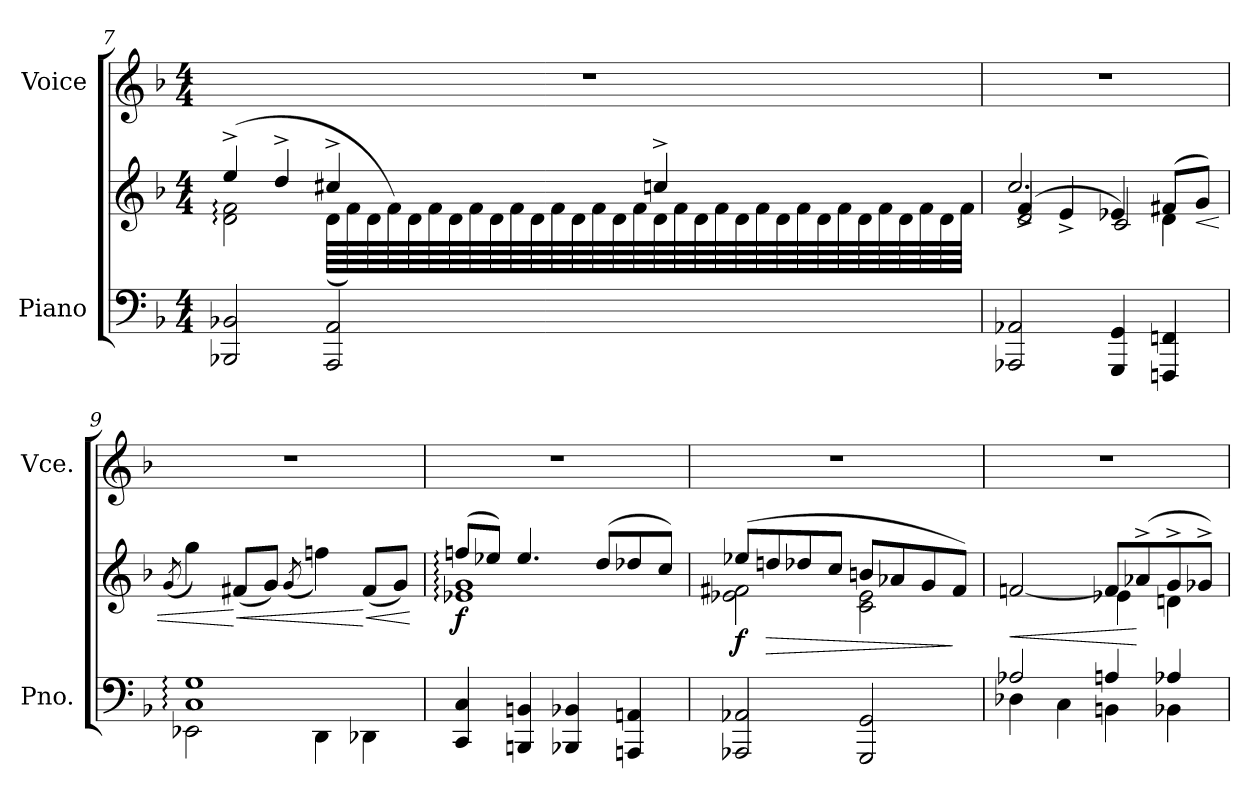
**kern	**kern	**dynam	**kern
*part2	*part2	*part2	*part1
*staff3	*staff2	*staff2/3	*staff1
*I"Piano	*	*	*I"Voice
*I'Pno.	*	*	*I'Vce.
*clefF4	*clefG2	*	*clefG2
*k[b-]	*k[b-]	*	*k[b-]
*M4/4	*M4/4	*	*M4/4
=7	=7	=7	=7
*	*^	*	*
2BBB-X/ 2BB-X/	(>4ee^/	2d\: 2f\:	.	1r
.	4dd^/	.	.	.
*	*tremolo	*	*	*
2AAA/ 2AA/	4cc#X^/	(<64d\LLLL	.	.
.	.	64f\)	.	.
.	.	64d\	.	.
.	.	64f\)	.	.
.	.	64d\	.	.
.	.	64f\)	.	.
.	.	64d\	.	.
.	.	64f\)	.	.
.	.	64d\	.	.
.	.	64f\)	.	.
.	.	64d\	.	.
.	.	64f\)	.	.
.	.	64d\	.	.
.	.	64f\)	.	.
.	.	64d\	.	.
.	.	64f\)	.	.
.	4ccn^/)	64d\	.	.
.	.	64f\)	.	.
.	.	64d\	.	.
.	.	64f\)	.	.
.	.	64d\	.	.
.	.	64f\)	.	.
.	.	64d\	.	.
.	.	64f\)	.	.
.	.	64d\	.	.
.	.	64f\)	.	.
.	.	64d\	.	.
.	.	64f\)	.	.
.	.	64d\	.	.
.	.	64f\)	.	.
.	.	64d\	.	.
.	.	64f\)JJJJ	.	.
*	*Xtremolo	*	*	*
!!LO:LB:g=z
=8	=8	=8	=8	=8
*	*	*^	*	*
2AAA-X/ 2AA-X/	2.cc/	4f^/	(>2d/	.	1r
.	.	.	.	.	.
.	.	.	.	.	.
.	.	.	.	.	.
.	.	.	.	.	.
.	.	.	.	.	.
.	.	.	.	.	.
.	.	.	.	.	.
.	.	.	.	.	.
.	.	.	.	.	.
.	.	.	.	.	.
.	.	.	.	.	.
.	.	.	.	.	.
.	.	.	.	.	.
.	.	.	.	.	.
.	.	.	.	.	.
.	.	4e^/	.	.	.
4GGG/ 4GG/	.	4e-X/	2c/)	.	.
4FFFn/ 4FFn/	(>8f#X/L	4d\	.	.	.
!	!	!	!	!LO:HP:b	!
.	8g/J)	.	.	<	.
*	*v	*v	*v	*	*
=9	=9	=9	=9
.	(>8qg/	.	.
*^	*	*	*
1C: 1G:	2EE-X\	4gg\)	.	1r
!	!	!	!LO:HP:n=1:b	!
.	.	(<8f#X/L	[ <	.
.	.	8g/J)	.	.
.	.	(>8qg/	.	.
.	4DD\	4ffn\)	.	.
!	!	!	!LO:HP:n=1:b	!
.	4DD-X\	(<8f#/L	[ <	.
.	.	8g/J)	.	.
*v	*v	*	*	*
.	.	[	.
=10	=10	=10	=10
*	*^	*	*
!	!	!	!LO:DY:b	!
4CC/ 4C/	(>8ffn:/L	1e-X: 1g:	f	1r
.	8ee-X/J)	.	.	.
4BBBn/ 4BBn/	4.ee-/	.	.	.
4BBB-X/ 4BB-X/	.	.	.	.
.	(>8dd/L	.	.	.
4AAAn/ 4AAn/	8dd-X/	.	.	.
.	8cc/J)	.	.	.
=11	=11	=11	=11	=11
!	!	!	!LO:DY:b	!
2AAA-X/ 2AA-X/	(>8ee-X/L	2e-X\ 2f#X\	f	1r
!	!	!	!LO:HP:b	!
.	8ddn/	.	>	.
.	8dd-X/	.	.	.
.	8cc/J	.	.	.
2GGG/ 2GG/	8bn/L	2c\ 2e-\	.	.
.	8a-X/	.	.	.
.	8g/	.	.	.
.	8f#/J)	.	]	.
!!LO:PB:g=z
=12	=12	=12	=12	=12
*^	*	*	*	*
!	!	!	!	!LO:HP:b	!
2A-X/	4D-X\	[2fn/	2ryy	<	1r
.	4C\	.	.	.	.
4An/	4BBn\	8f/L]	4e-X\	.	.
.	.	(>8a-X^/	.	[	.
4A-X/	4BB-X\	8g^/	4dn\	.	.
.	.	8g-X^/J)	.	.	.
*v	*v	*	*	*	*
*	*v	*v	*	*
=	=	=	=
*-	*-	*-	*-
